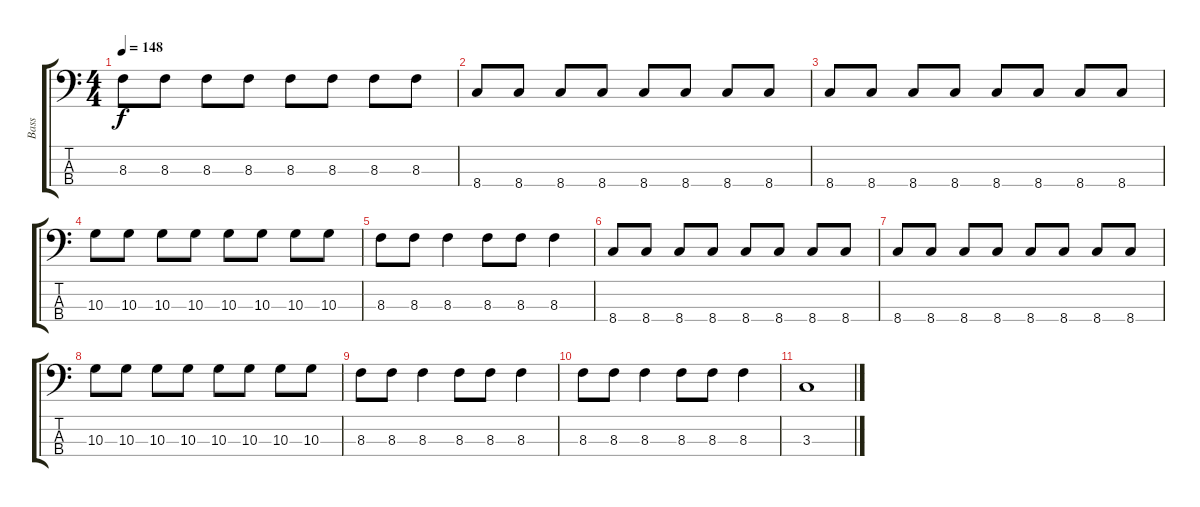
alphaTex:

\track ("Bass" "Bass") {instrument slapbass2}
\staff {score tabs}
\tuning (G2 D2 A1 E1) {hide}
\ts (4 4)
\tempo 148
\clef f4
\ks c
8.3.8{dy f} 8.3.8 8.3.8 8.3.8 8.3.8 8.3.8 8.3.8 8.3.8 |
8.4.8 8.4.8 8.4.8 8.4.8 8.4.8 8.4.8 8.4.8 8.4.8 |
8.4.8 8.4.8 8.4.8 8.4.8 8.4.8 8.4.8 8.4.8 8.4.8 |
10.3.8 10.3.8 10.3.8 10.3.8 10.3.8 10.3.8 10.3.8 10.3.8 |
8.3.8 8.3.8 8.3.4 8.3.8 8.3.8 8.3.4 |
8.4.8 8.4.8 8.4.8 8.4.8 8.4.8 8.4.8 8.4.8 8.4.8 |
8.4.8 8.4.8 8.4.8 8.4.8 8.4.8 8.4.8 8.4.8 8.4.8 |
10.3.8 10.3.8 10.3.8 10.3.8 10.3.8 10.3.8 10.3.8 10.3.8 |
8.3.8 8.3.8 8.3.4 8.3.8 8.3.8 8.3.4 |
8.3.8 8.3.8 8.3.4 8.3.8 8.3.8 8.3.4 |
3.3.1
